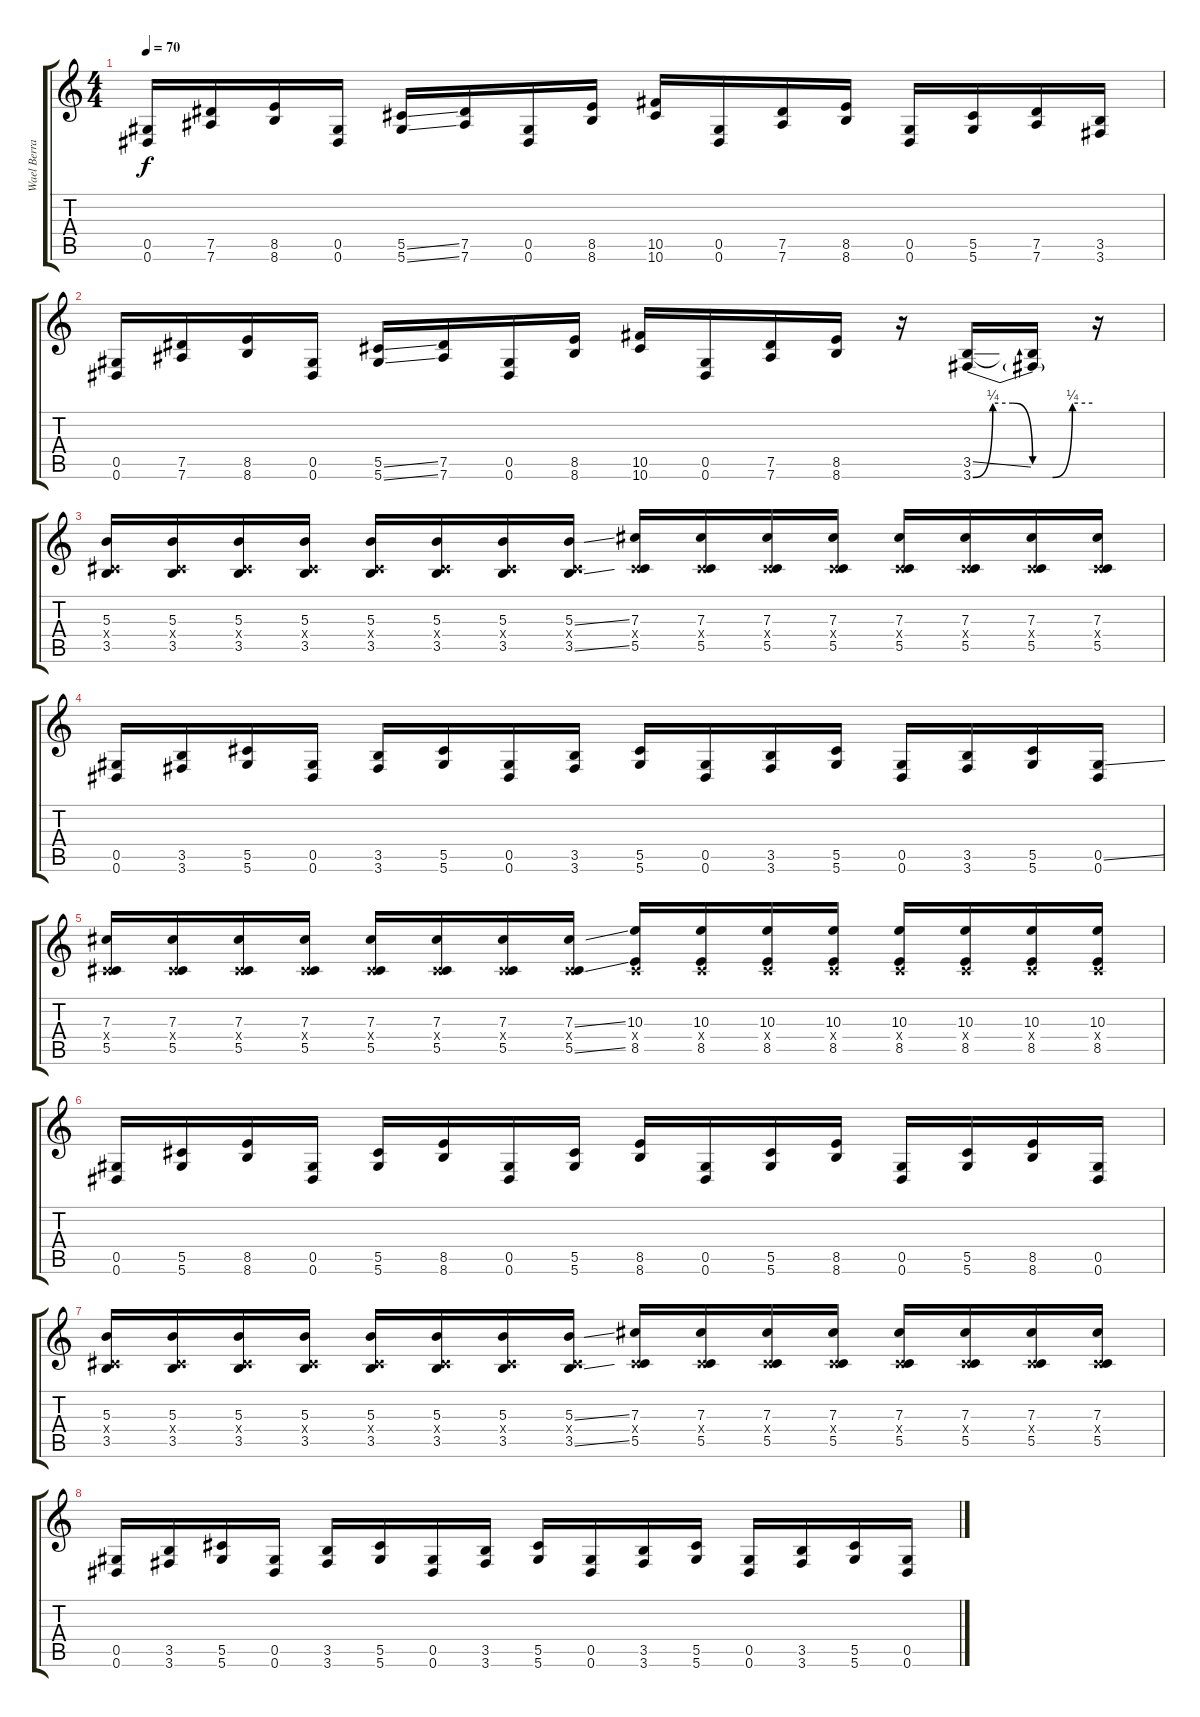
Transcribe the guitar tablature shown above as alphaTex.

\track ("Wael Berrais" "Wael Berra") {instrument distortionguitar}
\staff {score tabs}
\tuning (Eb4 Bb3 Gb3 Db3 Ab2 Eb2) {hide}
\ts (4 4)
\tempo 70
\clef g2
\ks c
(0.5 0.6).16{dy f} (7.5 7.6).16 (8.5 8.6).16 (0.5 0.6).16 (5.5{ss} 5.6{ss}).16 (7.5 7.6).16 (0.5 0.6).16 (8.5 8.6).16 (10.5 10.6).16 (0.5 0.6).16 (7.5 7.6).16 (8.5 8.6).16 (0.5 0.6).16 (5.5 5.6).16 (7.5 7.6).16 (3.5 3.6).16 |
(0.5 0.6).16 (7.5 7.6).16 (8.5 8.6).16 (0.5 0.6).16 (5.5{ss} 5.6{ss}).16 (7.5 7.6).16 (0.5 0.6).16 (8.5 8.6).16 (10.5 10.6).16 (0.5 0.6).16 (7.5 7.6).16 (8.5 8.6).16 r.16 (3.5{ss} 3.6{be (custom 0 0 10 1 20 1 30 0 40 0 50 1 60 1)}).16 (3.5{t} 3.6{t}).16 r.16 |
(5.3 0.4{x} 3.5).16 (5.3 0.4{x} 3.5).16 (5.3 0.4{x} 3.5).16 (5.3 0.4{x} 3.5).16 (5.3 0.4{x} 3.5).16 (5.3 0.4{x} 3.5).16 (5.3 0.4{x} 3.5).16 (5.3{ss} 0.4{x} 3.5{ss}).16 (7.3 0.4{x} 5.5).16 (7.3 0.4{x} 5.5).16 (7.3 0.4{x} 5.5).16 (7.3 0.4{x} 5.5).16 (7.3 0.4{x} 5.5).16 (7.3 0.4{x} 5.5).16 (7.3 0.4{x} 5.5).16 (7.3 0.4{x} 5.5).16 |
(0.5 0.6).16 (3.5 3.6).16 (5.5 5.6).16 (0.5 0.6).16 (3.5 3.6).16 (5.5 5.6).16 (0.5 0.6).16 (3.5 3.6).16 (5.5 5.6).16 (0.5 0.6).16 (3.5 3.6).16 (5.5 5.6).16 (0.5 0.6).16 (3.5 3.6).16 (5.5 5.6).16 (0.5{ss} 0.6).16 |
(7.3 0.4{x} 5.5).16 (7.3 0.4{x} 5.5).16 (7.3 0.4{x} 5.5).16 (7.3 0.4{x} 5.5).16 (7.3 0.4{x} 5.5).16 (7.3 0.4{x} 5.5).16 (7.3 0.4{x} 5.5).16 (7.3{ss} 0.4{x} 5.5{ss}).16 (10.3 0.4{x} 8.5).16 (10.3 0.4{x} 8.5).16 (10.3 0.4{x} 8.5).16 (10.3 0.4{x} 8.5).16 (10.3 0.4{x} 8.5).16 (10.3 0.4{x} 8.5).16 (10.3 0.4{x} 8.5).16 (10.3 0.4{x} 8.5).16 |
(0.5 0.6).16 (5.5 5.6).16 (8.5 8.6).16 (0.5 0.6).16 (5.5 5.6).16 (8.5 8.6).16 (0.5 0.6).16 (5.5 5.6).16 (8.5 8.6).16 (0.5 0.6).16 (5.5 5.6).16 (8.5 8.6).16 (0.5 0.6).16 (5.5 5.6).16 (8.5 8.6).16 (0.5 0.6).16 |
(5.3 0.4{x} 3.5).16 (5.3 0.4{x} 3.5).16 (5.3 0.4{x} 3.5).16 (5.3 0.4{x} 3.5).16 (5.3 0.4{x} 3.5).16 (5.3 0.4{x} 3.5).16 (5.3 0.4{x} 3.5).16 (5.3{ss} 0.4{x} 3.5{ss}).16 (7.3 0.4{x} 5.5).16 (7.3 0.4{x} 5.5).16 (7.3 0.4{x} 5.5).16 (7.3 0.4{x} 5.5).16 (7.3 0.4{x} 5.5).16 (7.3 0.4{x} 5.5).16 (7.3 0.4{x} 5.5).16 (7.3 0.4{x} 5.5).16 |
(0.5 0.6).16 (3.5 3.6).16 (5.5 5.6).16 (0.5 0.6).16 (3.5 3.6).16 (5.5 5.6).16 (0.5 0.6).16 (3.5 3.6).16 (5.5 5.6).16 (0.5 0.6).16 (3.5 3.6).16 (5.5 5.6).16 (0.5 0.6).16 (3.5 3.6).16 (5.5 5.6).16 (0.5{ss} 0.6).16
